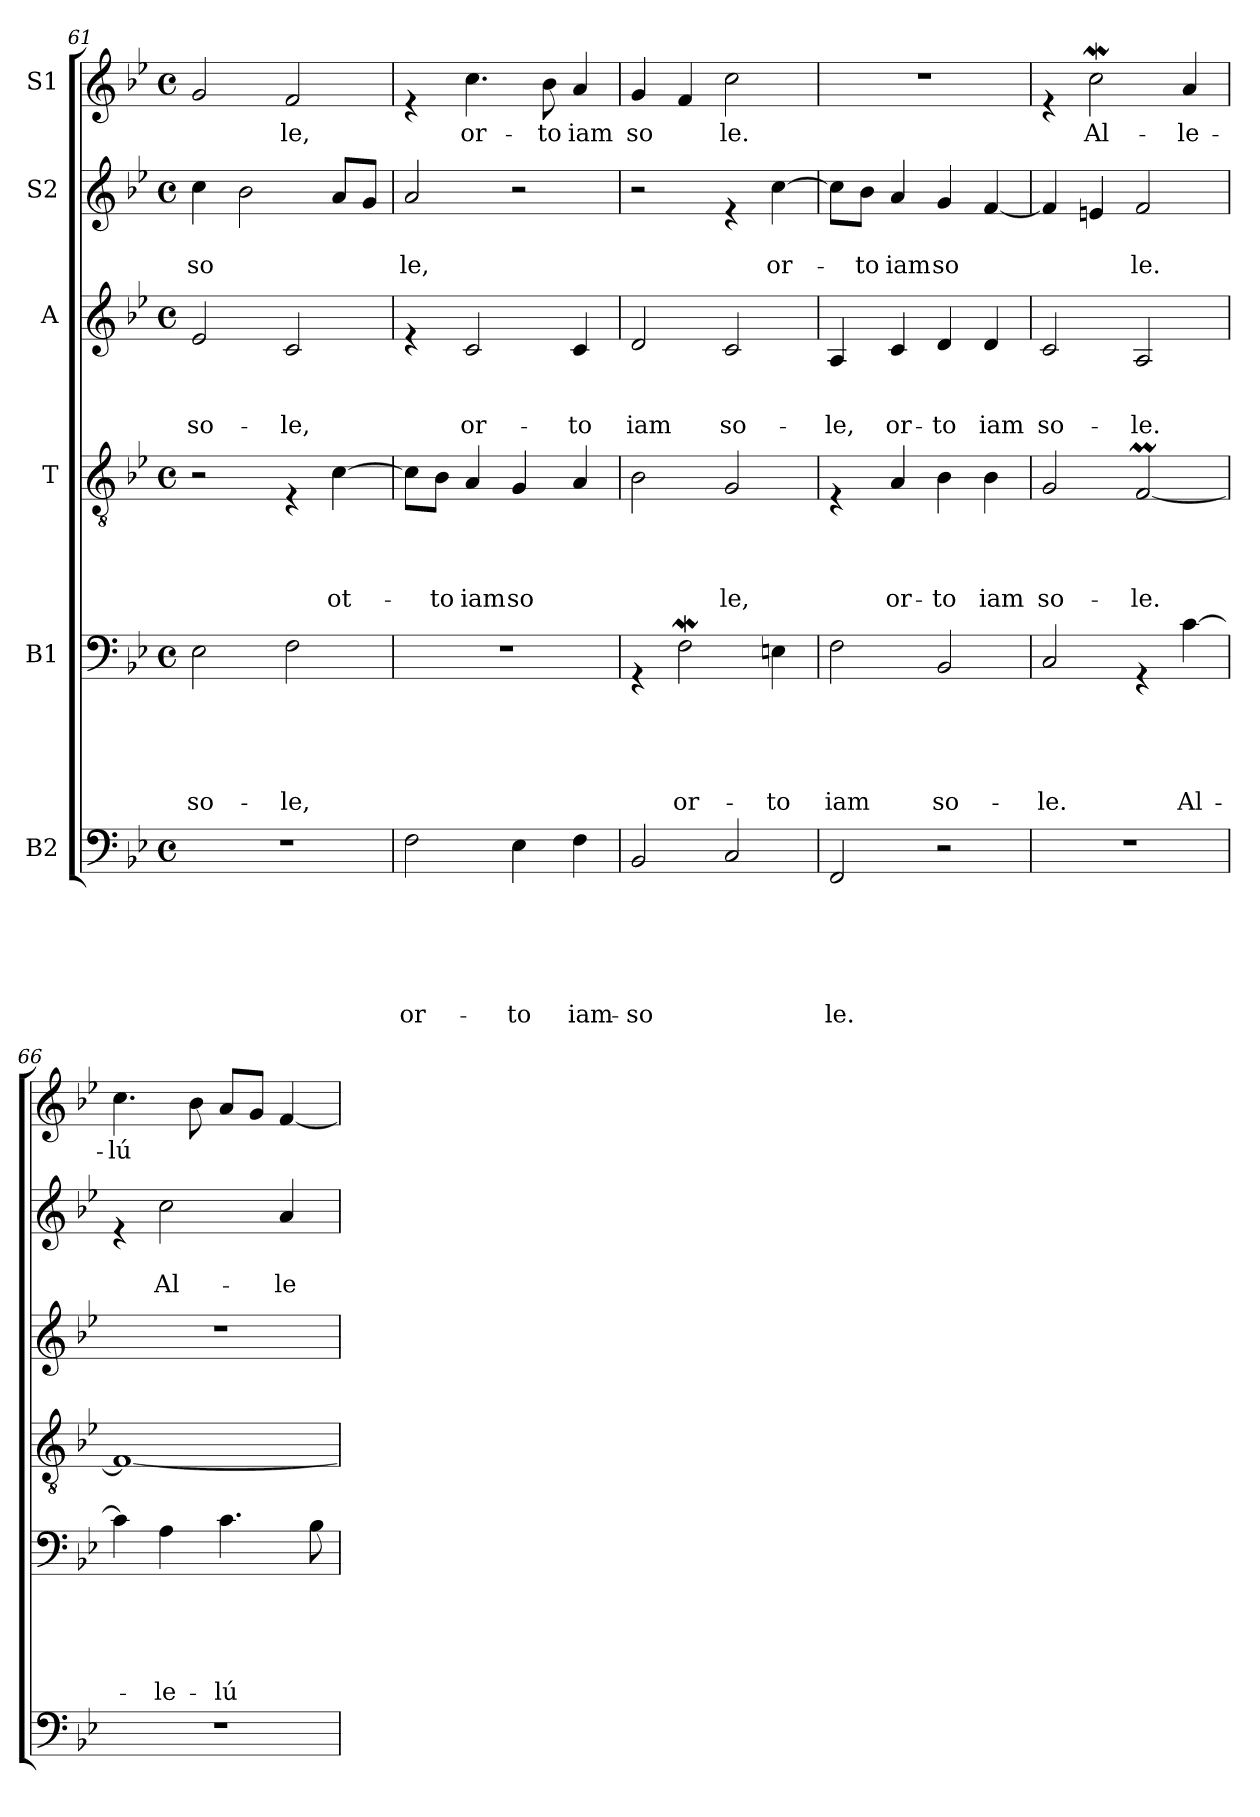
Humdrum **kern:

**kern	**text	**text	**text	**text	**text	**text	**kern	**text	**text	**text	**text	**text	**kern	**text	**text	**text	**text	**kern	**text	**text	**text	**kern	**text	**text	**kern	**text
*part6	*part6	*part6	*part6	*part6	*part6	*part6	*part5	*part5	*part5	*part5	*part5	*part5	*part4	*part4	*part4	*part4	*part4	*part3	*part3	*part3	*part3	*part2	*part2	*part2	*part1	*part1
*staff6	*staff6	*staff6	*staff6	*staff6	*staff6	*staff6	*staff5	*staff5	*staff5	*staff5	*staff5	*staff5	*staff4	*staff4	*staff4	*staff4	*staff4	*staff3	*staff3	*staff3	*staff3	*staff2	*staff2	*staff2	*staff1	*staff1
*I"B2	*	*	*	*	*	*	*I"B1	*	*	*	*	*	*I"T	*	*	*	*	*I"A	*	*	*	*I"S2	*	*	*I"S1	*
*clefF4	*	*	*	*	*	*	*clefF4	*	*	*	*	*	*clefGv2	*	*	*	*	*clefG2	*	*	*	*clefG2	*	*	*clefG2	*
*k[b-e-]	*	*	*	*	*	*	*k[b-e-]	*	*	*	*	*	*k[b-e-]	*	*	*	*	*k[b-e-]	*	*	*	*k[b-e-]	*	*	*k[b-e-]	*
*B-:	*	*	*	*	*	*	*B-:	*	*	*	*	*	*B-:	*	*	*	*	*B-:	*	*	*	*B-:	*	*	*B-:	*
*M4/4	*	*	*	*	*	*	*M4/4	*	*	*	*	*	*M4/4	*	*	*	*	*M4/4	*	*	*	*M4/4	*	*	*M4/4	*
*met(c)	*	*	*	*	*	*	*met(c)	*	*	*	*	*	*met(c)	*	*	*	*	*met(c)	*	*	*	*met(c)	*	*	*met(c)	*
=61	=61	=61	=61	=61	=61	=61	=61	=61	=61	=61	=61	=61	=61	=61	=61	=61	=61	=61	=61	=61	=61	=61	=61	=61	=61	=61
!	!	!	!	!	!	!	!	!	!	!	!	!LO:LY:b	!	!	!	!	!	!	!	!	!LO:LY:b	!	!	!LO:LY:b	!	!
1r	.	.	.	.	.	.	2E-\	.	.	.	.	so-	2r	.	.	.	.	2e-/	.	.	so-	4cc\	.	so	2g/	.
.	.	.	.	.	.	.	.	.	.	.	.	.	.	.	.	.	.	.	.	.	.	2b-\	.	.	.	.
!	!	!	!	!	!	!	!	!	!	!	!	!LO:LY:b	!	!	!	!	!	!	!	!	!LO:LY:b	!	!	!	!	!LO:LY:b
.	.	.	.	.	.	.	2F\	.	.	.	.	-le,	4rE	.	.	.	.	2c</	.	.	-le,	.	.	.	2f/	le,
!	!	!	!	!	!	!	!	!	!	!	!	!	!	!	!	!	!LO:LY:b	!	!	!	!	!	!	!	!	!
.	.	.	.	.	.	.	.	.	.	.	.	.	[>4c\	.	.	.	ot-	.	.	.	.	8a/L	.	.	.	.
.	.	.	.	.	.	.	.	.	.	.	.	.	.	.	.	.	.	.	.	.	.	8g/J	.	.	.	.
=62	=62	=62	=62	=62	=62	=62	=62	=62	=62	=62	=62	=62	=62	=62	=62	=62	=62	=62	=62	=62	=62	=62	=62	=62	=62	=62
!	!	!	!	!	!	!LO:LY:b	!	!	!	!	!	!	!	!	!	!	!	!	!	!	!	!	!	!LO:LY:b	!	!
2F\	.	.	.	.	.	or-	1r	.	.	.	.	.	8c\L]	.	.	.	.	4re	.	.	.	2a/	.	le,	4re	.
!	!	!	!	!	!	!	!	!	!	!	!	!	!	!	!	!	!LO:LY:b	!	!	!	!	!	!	!	!	!
.	.	.	.	.	.	.	.	.	.	.	.	.	8B-\J	.	.	.	-to	.	.	.	.	.	.	.	.	.
!	!	!	!	!	!	!	!	!	!	!	!	!	!	!	!	!	!LO:LY:b	!	!	!	!LO:LY:b	!	!	!	!	!LO:LY:b
.	.	.	.	.	.	.	.	.	.	.	.	.	4A/	.	.	.	iam	2c/	.	.	or-	.	.	.	4.cc\	or-
!	!	!	!	!	!	!LO:LY:b	!	!	!	!	!	!	!	!	!	!	!LO:LY:b	!	!	!	!	!	!	!	!	!
4E-\	.	.	.	.	.	-to	.	.	.	.	.	.	4G/	.	.	.	so	.	.	.	.	2r	.	.	.	.
!	!	!	!	!	!	!	!	!	!	!	!	!	!	!	!	!	!	!	!	!	!	!	!	!	!	!LO:LY:b
.	.	.	.	.	.	.	.	.	.	.	.	.	.	.	.	.	.	.	.	.	.	.	.	.	8b-\	-to
!	!	!	!	!	!	!LO:LY:b	!	!	!	!	!	!	!	!	!	!	!	!	!	!	!LO:LY:b	!	!	!	!	!LO:LY:b
4F\	.	.	.	.	.	iam-	.	.	.	.	.	.	4A/	.	.	.	.	4c/	.	.	-to	.	.	.	4a/	iam
=63	=63	=63	=63	=63	=63	=63	=63	=63	=63	=63	=63	=63	=63	=63	=63	=63	=63	=63	=63	=63	=63	=63	=63	=63	=63	=63
!	!	!	!	!	!	!LO:LY:b	!	!	!	!	!	!	!	!	!	!	!	!	!	!	!LO:LY:b	!	!	!	!	!LO:LY:b
2BB-/	.	.	.	.	.	-so	4rGG	.	.	.	.	.	2B-\	.	.	.	.	2d/	.	.	iam	2r	.	.	4g/	so
!	!	!	!	!	!	!	!	!	!	!	!	!LO:LY:b	!	!	!	!	!	!	!	!	!	!	!	!	!	!
.	.	.	.	.	.	.	2FW\	.	.	.	.	or-	.	.	.	.	.	.	.	.	.	.	.	.	4f/	.
!	!	!	!	!	!	!	!	!	!	!	!	!	!	!	!	!	!LO:LY:b	!	!	!	!LO:LY:b	!	!	!	!	!LO:LY:b
2C/	.	.	.	.	.	.	.	.	.	.	.	.	2G/	.	.	.	le,	2c/	.	.	so-	4re	.	.	2cc\	le.
!	!	!	!	!	!	!	!	!	!	!	!	!LO:LY:b	!	!	!	!	!	!	!	!	!	!	!	!LO:LY:b	!	!
.	.	.	.	.	.	.	4En\	.	.	.	.	-to	.	.	.	.	.	.	.	.	.	[>4cc\	.	or-	.	.
!!LO:LB:g=z
=64	=64	=64	=64	=64	=64	=64	=64	=64	=64	=64	=64	=64	=64	=64	=64	=64	=64	=64	=64	=64	=64	=64	=64	=64	=64	=64
!	!	!	!	!	!	!LO:LY:b	!	!	!	!	!	!LO:LY:b	!	!	!	!	!	!	!	!	!LO:LY:b	!	!	!	!	!
2FF/	.	.	.	.	.	le.	2F\	.	.	.	.	iam	4rE	.	.	.	.	4A/	.	.	-le,	8cc\L]	.	.	1r	.
!	!	!	!	!	!	!	!	!	!	!	!	!	!	!	!	!	!	!	!	!	!	!	!	!LO:LY:b	!	!
.	.	.	.	.	.	.	.	.	.	.	.	.	.	.	.	.	.	.	.	.	.	8b-\J	.	-to	.	.
!	!	!	!	!	!	!	!	!	!	!	!	!	!	!	!	!	!LO:LY:b	!	!	!	!LO:LY:b	!	!	!LO:LY:b	!	!
.	.	.	.	.	.	.	.	.	.	.	.	.	4A/	.	.	.	or-	4c/	.	.	or-	4a/	.	iam	.	.
!	!	!	!	!	!	!	!	!	!	!	!	!LO:LY:b	!	!	!	!	!LO:LY:b	!	!	!	!LO:LY:b	!	!	!LO:LY:b	!	!
2r	.	.	.	.	.	.	2BB-/	.	.	.	.	so-	4B-\	.	.	.	-to	4d/	.	.	-to	4g/	.	so	.	.
!	!	!	!	!	!	!	!	!	!	!	!	!	!	!	!	!	!LO:LY:b	!	!	!	!LO:LY:b	!	!	!	!	!
.	.	.	.	.	.	.	.	.	.	.	.	.	4B-\	.	.	.	iam	4d/	.	.	iam	[<4f/	.	.	.	.
=65	=65	=65	=65	=65	=65	=65	=65	=65	=65	=65	=65	=65	=65	=65	=65	=65	=65	=65	=65	=65	=65	=65	=65	=65	=65	=65
!	!	!	!	!	!	!	!	!	!	!	!	!LO:LY:b	!	!	!	!	!LO:LY:b	!	!	!	!LO:LY:b	!	!	!	!	!
1r	.	.	.	.	.	.	2C/	.	.	.	.	-le.	2G/	.	.	.	so-	2c/	.	.	so-	4f/]	.	.	4re	.
!	!	!	!	!	!	!	!	!	!	!	!	!	!	!	!	!	!	!	!	!	!	!	!	!	!	!LO:LY:b
.	.	.	.	.	.	.	.	.	.	.	.	.	.	.	.	.	.	.	.	.	.	4en/	.	.	2ccW\	Al-
!	!	!	!	!	!	!	!	!	!	!	!	!	!	!	!	!	!LO:LY:b	!	!	!	!LO:LY:b	!	!	!LO:LY:b	!	!
.	.	.	.	.	.	.	4rGG	.	.	.	.	.	[<2FM/	.	.	.	-le.	2A/	.	.	-le.	2f/	.	le.	.	.
!	!	!	!	!	!	!	!	!	!	!	!	!LO:LY:b	!	!	!	!	!	!	!	!	!	!	!	!	!	!LO:LY:b
.	.	.	.	.	.	.	[>4c\	.	.	.	.	Al-	.	.	.	.	.	.	.	.	.	.	.	.	4a/	-le-
=66	=66	=66	=66	=66	=66	=66	=66	=66	=66	=66	=66	=66	=66	=66	=66	=66	=66	=66	=66	=66	=66	=66	=66	=66	=66	=66
!	!	!	!	!	!	!	!	!	!	!	!	!	!	!	!	!	!	!	!	!	!	!	!	!	!	!LO:LY:b
1r	.	.	.	.	.	.	4c\]	.	.	.	.	.	1F_	.	.	.	.	1r	.	.	.	4re	.	.	4.cc\	-lú
!	!	!	!	!	!	!	!	!	!	!	!	!LO:LY:b	!	!	!	!	!	!	!	!	!	!	!	!LO:LY:b	!	!
.	.	.	.	.	.	.	4A\	.	.	.	.	-le-	.	.	.	.	.	.	.	.	.	2cc\	.	Al-	.	.
.	.	.	.	.	.	.	.	.	.	.	.	.	.	.	.	.	.	.	.	.	.	.	.	.	8b-\	.
!	!	!	!	!	!	!	!	!	!	!	!	!LO:LY:b	!	!	!	!	!	!	!	!	!	!	!	!	!	!
.	.	.	.	.	.	.	4.c\	.	.	.	.	-lú	.	.	.	.	.	.	.	.	.	.	.	.	8a/L	.
.	.	.	.	.	.	.	.	.	.	.	.	.	.	.	.	.	.	.	.	.	.	.	.	.	8g/J	.
!	!	!	!	!	!	!	!	!	!	!	!	!	!	!	!	!	!	!	!	!	!	!	!	!LO:LY:b	!	!
.	.	.	.	.	.	.	.	.	.	.	.	.	.	.	.	.	.	.	.	.	.	4a/	.	-le-	[<4f/	.
.	.	.	.	.	.	.	8B-\	.	.	.	.	.	.	.	.	.	.	.	.	.	.	.	.	.	.	.
=	=	=	=	=	=	=	=	=	=	=	=	=	=	=	=	=	=	=	=	=	=	=	=	=	=	=
*-	*-	*-	*-	*-	*-	*-	*-	*-	*-	*-	*-	*-	*-	*-	*-	*-	*-	*-	*-	*-	*-	*-	*-	*-	*-	*-
